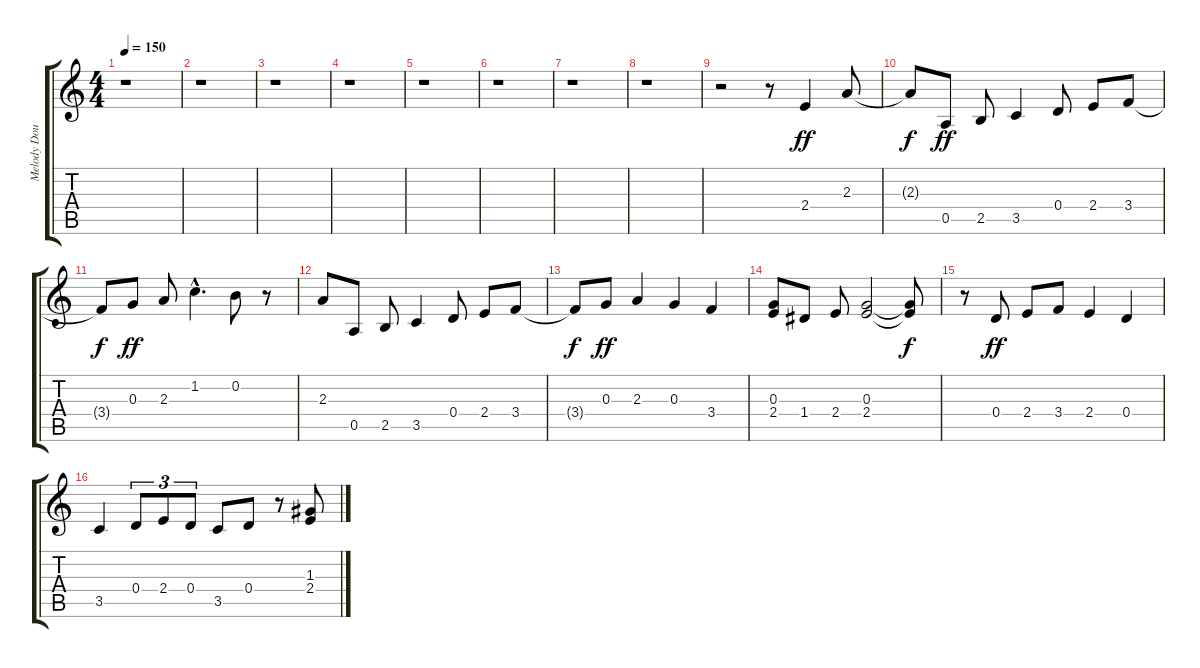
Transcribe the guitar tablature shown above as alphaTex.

\track ("Melody Double" "Melody Dou") {instrument electricguitarmuted}
\staff {score tabs}
\tuning (E4 B3 G3 D3 A2 E2) {hide}
\ts (4 4)
\tempo 150
\clef g2
\ks c
r.1{dy ff instrument electricguitarmuted} |
r.1 |
r.1 |
r.1 |
r.1 |
r.1 |
r.1 |
r.1 |
r.2 r.8 2.4.4{balance 9 instrument electricguitarmuted} 2.3.8 |
2.3{t}.8{dy f} 0.5.8{dy ff} 2.5.8 3.5.4 0.4.8 2.4.8 3.4.8 |
3.4{t}.8{dy f} 0.3.8{dy ff} 2.3.8 1.2{hac}.4{d} 0.2.8 r.8 |
2.3.8 0.5.8 2.5.8 3.5.4 0.4.8 2.4.8 3.4.8 |
3.4{t}.8{dy f} 0.3.8{dy ff} 2.3.4 0.3.4 3.4.4 |
(0.3 2.4).8 1.4.8 2.4.8 (0.3 2.4).2 (0.3{t} 2.4{t}).8{dy f} |
r.8 0.4.8{dy ff} 2.4.8 3.4.8 2.4.4 0.4.4 |
3.5.4 0.4.8{tu (3 2)} 2.4.8{tu (3 2)} 0.4.8{tu (3 2)} 3.5.8 0.4.8 r.8 (1.3 2.4).8
